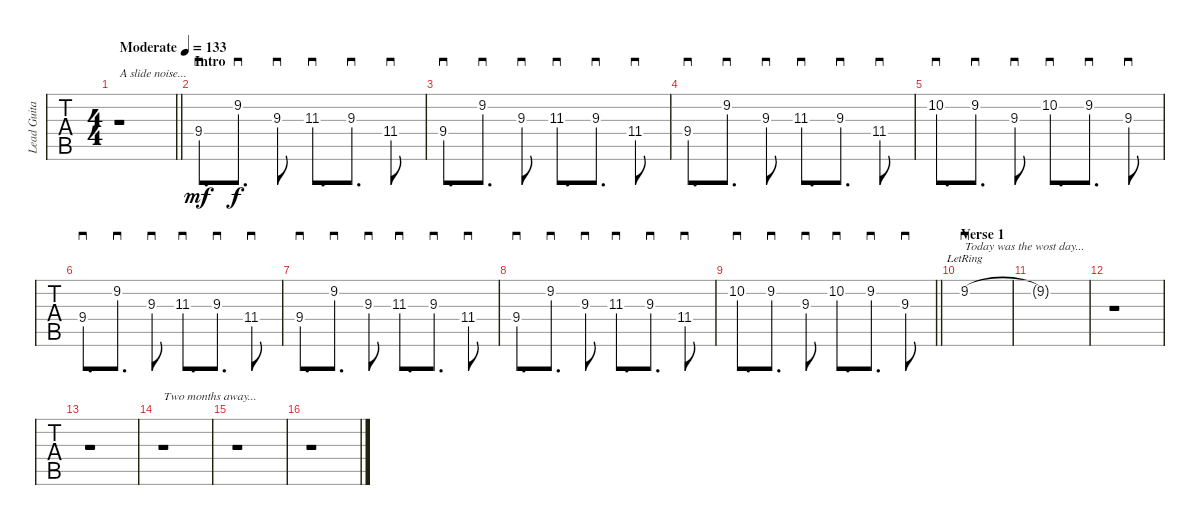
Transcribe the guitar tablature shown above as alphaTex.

\track ("Lead Guitar" "Lead Guita") {instrument distortionguitar}
\staff {tabs}
\tuning (E4 B3 G3 D3 A2 E2) {hide}
\ts (4 4)
\tempo (133 "Moderate")
\clef g2
\barLineRight lightlight
\ks c
r.1{txt "A slide noise..." dy mf instrument distortionguitar} |
\section ("" "Intro")
9.4.8{d sd} 9.2.8{d sd dy f} 9.3.8{sd} 11.3.8{d sd} 9.3.8{d sd} 11.4.8{sd} |
9.4.8{d sd} 9.2.8{d sd} 9.3.8{sd} 11.3.8{d sd} 9.3.8{d sd} 11.4.8{sd} |
9.4.8{d sd} 9.2.8{d sd} 9.3.8{sd} 11.3.8{d sd} 9.3.8{d sd} 11.4.8{sd} |
10.2.8{d sd} 9.2.8{d sd} 9.3.8{sd} 10.2.8{d sd} 9.2.8{d sd} 9.3.8{sd} |
9.4.8{d sd} 9.2.8{d sd} 9.3.8{sd} 11.3.8{d sd} 9.3.8{d sd} 11.4.8{sd} |
9.4.8{d sd} 9.2.8{d sd} 9.3.8{sd} 11.3.8{d sd} 9.3.8{d sd} 11.4.8{sd} |
9.4.8{d sd} 9.2.8{d sd} 9.3.8{sd} 11.3.8{d sd} 9.3.8{d sd} 11.4.8{sd} |
\barLineRight lightlight
10.2.8{d sd} 9.2.8{d sd} 9.3.8{sd} 10.2.8{d sd} 9.2.8{d sd} 9.3.8{sd} |
\section ("" "Verse 1")
9.2{lr}.1{sd txt "Today was the wost day..." volume 0} |
9.2{t}.1 |
r.1 |
r.1 |
r.1{txt "Two months away..."} |
r.1 |
r.1
